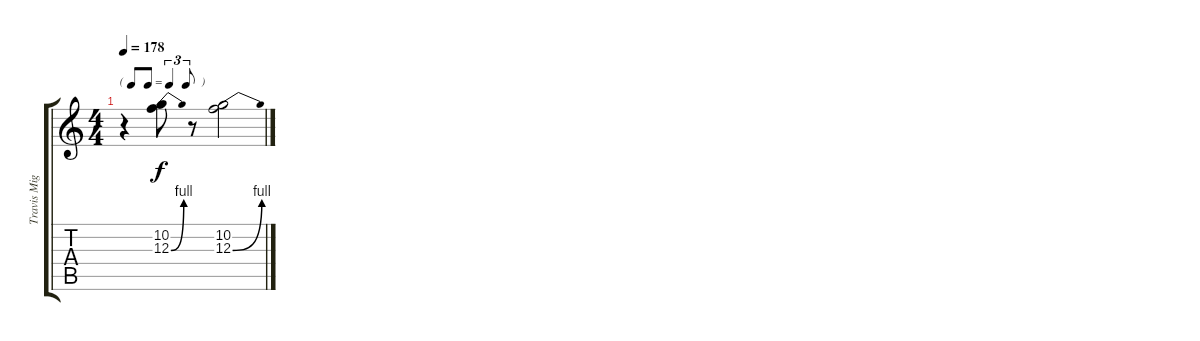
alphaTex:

\track ("Travis Miguel" "Travis Mig") {instrument distortionguitar}
\staff {score tabs}
\tuning (D4 A3 F3 C3 G2 C2) {hide}
\ts (4 4)
\tf triplet8th
\tempo 178
\clef g2
\ks c
r.4{dy f volume 16} (10.2 12.3{be (bend 0 0 60 4)}).8 r.8 (10.2 12.3{be (bend 0 0 60 4)}).2
